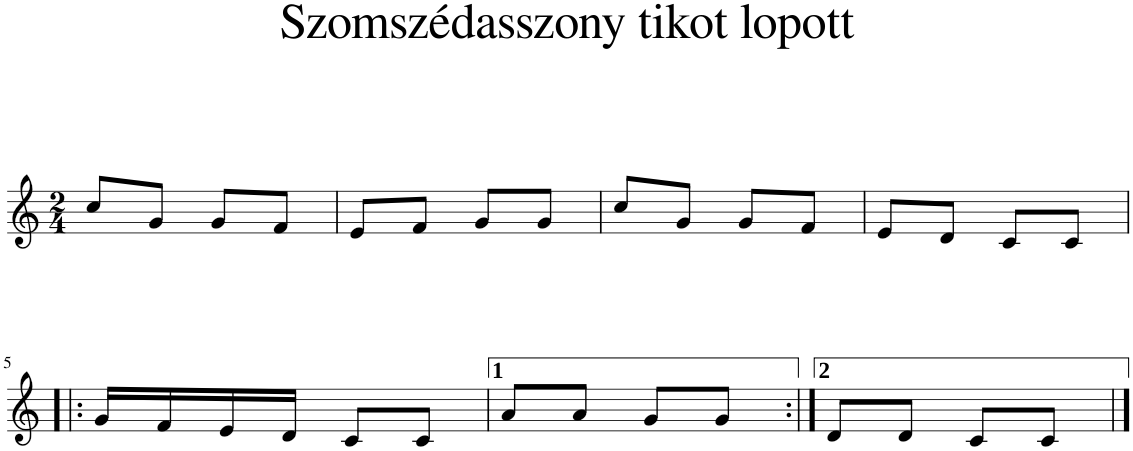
**kern
*part1
*staff1
*I"Piano
*I'Pno
*clefG2
*k[]
*M2/4
=1
8cc/L
8g/J
8g/L
8f/J
=2
8e/L
8f/J
8g/L
8g/J
=3
8cc/L
8g/J
8g/L
8f/J
=4
8e/L
8d/J
8c/L
8c/J
!!LO:LB:g=z
=5!|:
16g/LL
16f/
16e/
16d/JJ
8c/L
8c/J
=6
8a/L
8a/J
8g/L
8g/J
=7:|!
8d/L
8d/J
8c/L
8c/J
==
*-
